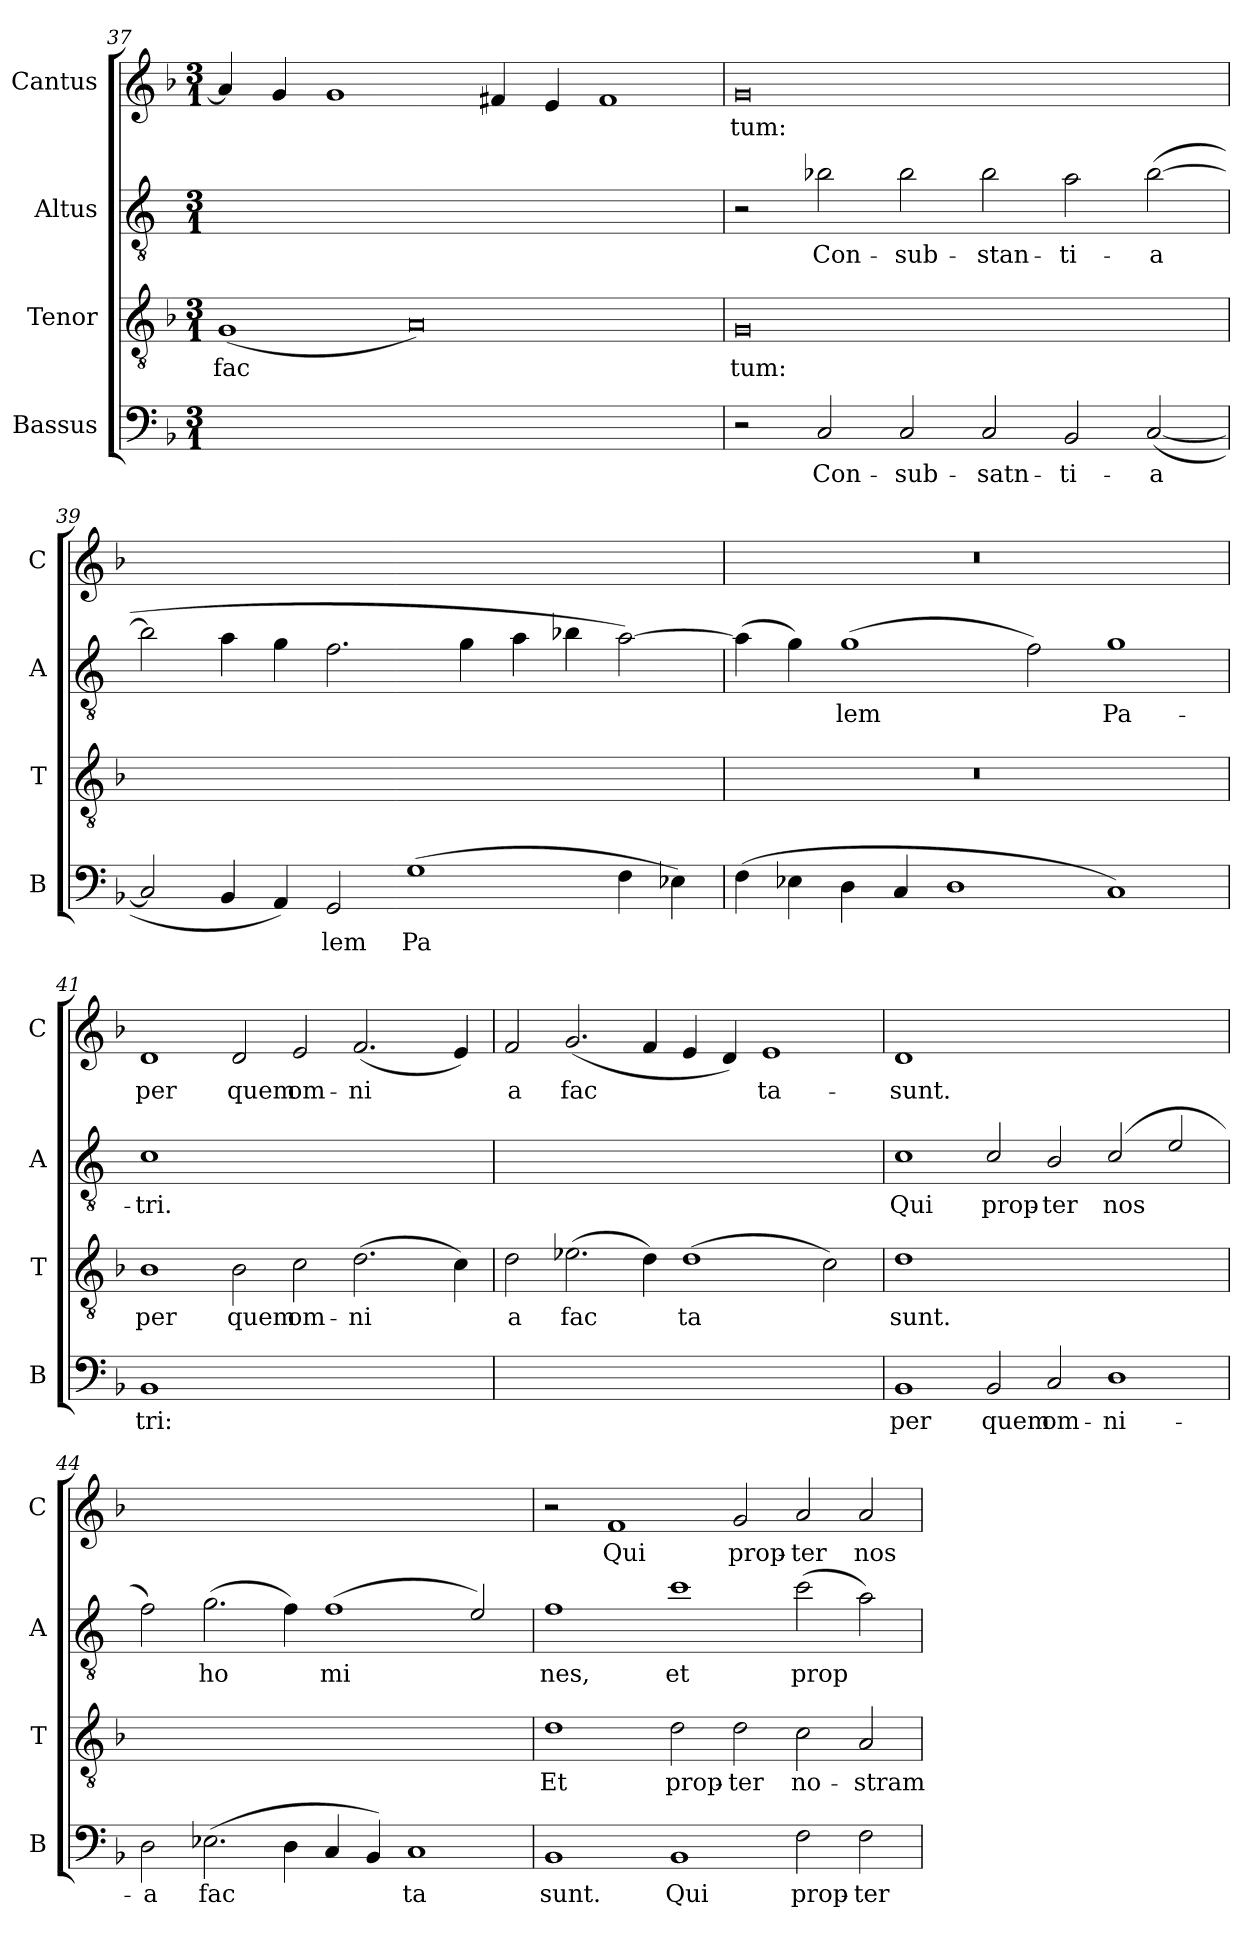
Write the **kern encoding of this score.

**kern	**text	**kern	**text	**kern	**text	**kern	**text
*part4	*part4	*part3	*part3	*part2	*part2	*part1	*part1
*staff4	*staff4	*staff3	*staff3	*staff2	*staff2	*staff1	*staff1
*I"Bassus	*	*I"Tenor	*	*I"Altus	*	*I"Cantus	*
*I'B	*	*I'T	*	*I'A	*	*I'C	*
*clefF4	*	*clefGv2	*	*clefGv2	*	*clefG2	*
*	*	*	*	*ITrd4c7	*	*	*
*k[b-]	*	*k[b-]	*	*k[b-]	*	*k[b-]	*
*M3/1	*	*M3/1	*	*M3/1	*	*M3/1	*
=37	=37	=37	=37	=37	=37	=37	=37
!	!	!	!LO:LY:b	!	!	!	!
0.ryy	.	(1G	fac	0.ryy	.	4a/]	.
.	.	.	.	.	.	4g/	.
.	.	.	.	.	.	1g	.
.	.	0A)	.	.	.	.	.
.	.	.	.	.	.	4f#X/	.
.	.	.	.	.	.	4e/	.
.	.	.	.	.	.	1f#	.
=38	=38	=38	=38	=38	=38	=38	=38
!	!	!	!LO:LY:b	!	!	!	!LO:LY:b
2r	.	0G	tum:	2r	.	0g	tum:
!	!LO:LY:b	!	!	!	!LO:LY:b	!	!
2C/	Con-	.	.	2e-X\	Con-	.	.
!	!LO:LY:b	!	!	!	!LO:LY:b	!	!
2C/	sub-	.	.	2e-\	sub-	.	.
!	!LO:LY:b	!	!	!	!LO:LY:b	!	!
2C/	satn-	.	.	2e-\	stan-	.	.
!	!LO:LY:b	!	!	!	!LO:LY:b	!	!
2BB-/	ti-	2ryy	.	2d\	ti-	2ryy	.
!	!LO:LY:b	!	!	!	!LO:LY:b	!	!
([2C/	a	2ryy	.	([2e-\	a	2ryy	.
!!LO:LB:g=z
=39	=39	=39	=39	=39	=39	=39	=39
2C/]	.	0.ryy	.	2e-\]	.	0.ryy	.
4BB-/	.	.	.	4d\	.	.	.
4AA/)	.	.	.	4c\	.	.	.
!	!LO:LY:b	!	!	!	!	!	!
2GG/	lem	.	.	2.B-\	.	.	.
!	!LO:LY:b	!	!	!	!	!	!
(1G	Pa	.	.	.	.	.	.
.	.	.	.	4c\	.	.	.
.	.	.	.	4d\	.	.	.
.	.	.	.	4e-X\	.	.	.
4F\	.	.	.	[2d\)	.	.	.
4E-X\)	.	.	.	.	.	.	.
!!LO:LB:g=z
=40	=40	=40	=40	=40	=40	=40	=40
(4F\	.	0.r	.	(4d\]	.	0.r	.
4E-X\	.	.	.	4c\)	.	.	.
!	!	!	!	!	!LO:LY:b	!	!
4D\	.	.	.	(1c	lem	.	.
4C/	.	.	.	.	.	.	.
1D	.	.	.	.	.	.	.
.	.	.	.	2B-\)	.	.	.
!	!	!	!	!	!LO:LY:b	!	!
1C)	.	.	.	1c	Pa-	.	.
=41	=41	=41	=41	=41	=41	=41	=41
!	!LO:LY:b	!	!LO:LY:b	!	!LO:LY:b	!	!LO:LY:b
1BB-	tri:	1B-	per	1F	tri.	1d	per
!	!	!	!LO:LY:b	!	!	!	!LO:LY:b
2ryy	.	2B-\	quem	2ryy	.	2d/	quem
!	!	!	!LO:LY:b	!	!	!	!LO:LY:b
2ryy	.	2c\	om-	2ryy	.	2e/	om-
!	!	!	!LO:LY:b	!	!	!	!LO:LY:b
2ryy	.	(2.d\	ni	2ryy	.	(2.f/	ni
2ryy	.	.	.	2ryy	.	.	.
.	.	4c\)	.	.	.	4e/)	.
=42	=42	=42	=42	=42	=42	=42	=42
!	!	!	!LO:LY:b	!	!	!	!LO:LY:b
0.ryy	.	2d\	a	0.ryy	.	2f/	a
!	!	!	!LO:LY:b	!	!	!	!LO:LY:b
.	.	(2.e-X\	fac	.	.	(2.g/	fac
.	.	4d\)	.	.	.	4f/	.
!	!	!	!LO:LY:b	!	!	!	!
.	.	(1d	ta	.	.	4e/	.
.	.	.	.	.	.	4d/)	.
!	!	!	!	!	!	!	!LO:LY:b
.	.	.	.	.	.	1e	ta-
.	.	2c\)	.	.	.	.	.
=43	=43	=43	=43	=43	=43	=43	=43
!	!LO:LY:b	!	!LO:LY:b	!	!LO:LY:b	!	!LO:LY:b
1BB-	per	1d	sunt.	1F	Qui	1d	sunt.
!	!LO:LY:b	!	!	!	!LO:LY:b	!	!
2BB-/	quem	2ryy	.	2F/	prop-	2ryy	.
!	!LO:LY:b	!	!	!	!LO:LY:b	!	!
2C/	om-	2ryy	.	2E/	ter	2ryy	.
!	!LO:LY:b	!	!	!	!LO:LY:b	!	!
1D	ni-	2ryy	.	(2F/	nos	2ryy	.
.	.	2ryy	.	2A/	.	2ryy	.
!!LO:LB:g=z
=44	=44	=44	=44	=44	=44	=44	=44
!	!LO:LY:b	!	!	!	!	!	!
2D\	a	0.ryy	.	2B-\)	.	0.ryy	.
!	!LO:LY:b	!	!	!	!LO:LY:b	!	!
(2.E-X\	fac	.	.	(2.c\	ho	.	.
4D\	.	.	.	4B-\)	.	.	.
!	!	!	!	!	!LO:LY:b	!	!
4C/	.	.	.	(1B-	mi	.	.
4BB-/)	.	.	.	.	.	.	.
!	!LO:LY:b	!	!	!	!	!	!
1C	ta	.	.	.	.	.	.
.	.	.	.	2A/)	.	.	.
!!LO:PB:g=z
=45	=45	=45	=45	=45	=45	=45	=45
!	!LO:LY:b	!	!LO:LY:b	!	!LO:LY:b	!	!
1BB-	sunt.	1d	Et	1B-	nes,	2r	.
!	!	!	!	!	!	!	!LO:LY:b
.	.	.	.	.	.	1f	Qui
!	!LO:LY:b	!	!LO:LY:b	!	!LO:LY:b	!	!
1BB-	Qui	2d\	prop-	1f	et	.	.
!	!	!	!LO:LY:b	!	!	!	!LO:LY:b
.	.	2d\	ter	.	.	2g/	prop-
!	!LO:LY:b	!	!LO:LY:b	!	!LO:LY:b	!	!LO:LY:b
2F\	prop-	2c\	no-	(2f\	prop	2a/	ter
!	!LO:LY:b	!	!LO:LY:b	!	!	!	!LO:LY:b
2F\	ter	2A/	stram	2d\)	.	2a/	nos
=	=	=	=	=	=	=	=
*-	*-	*-	*-	*-	*-	*-	*-
